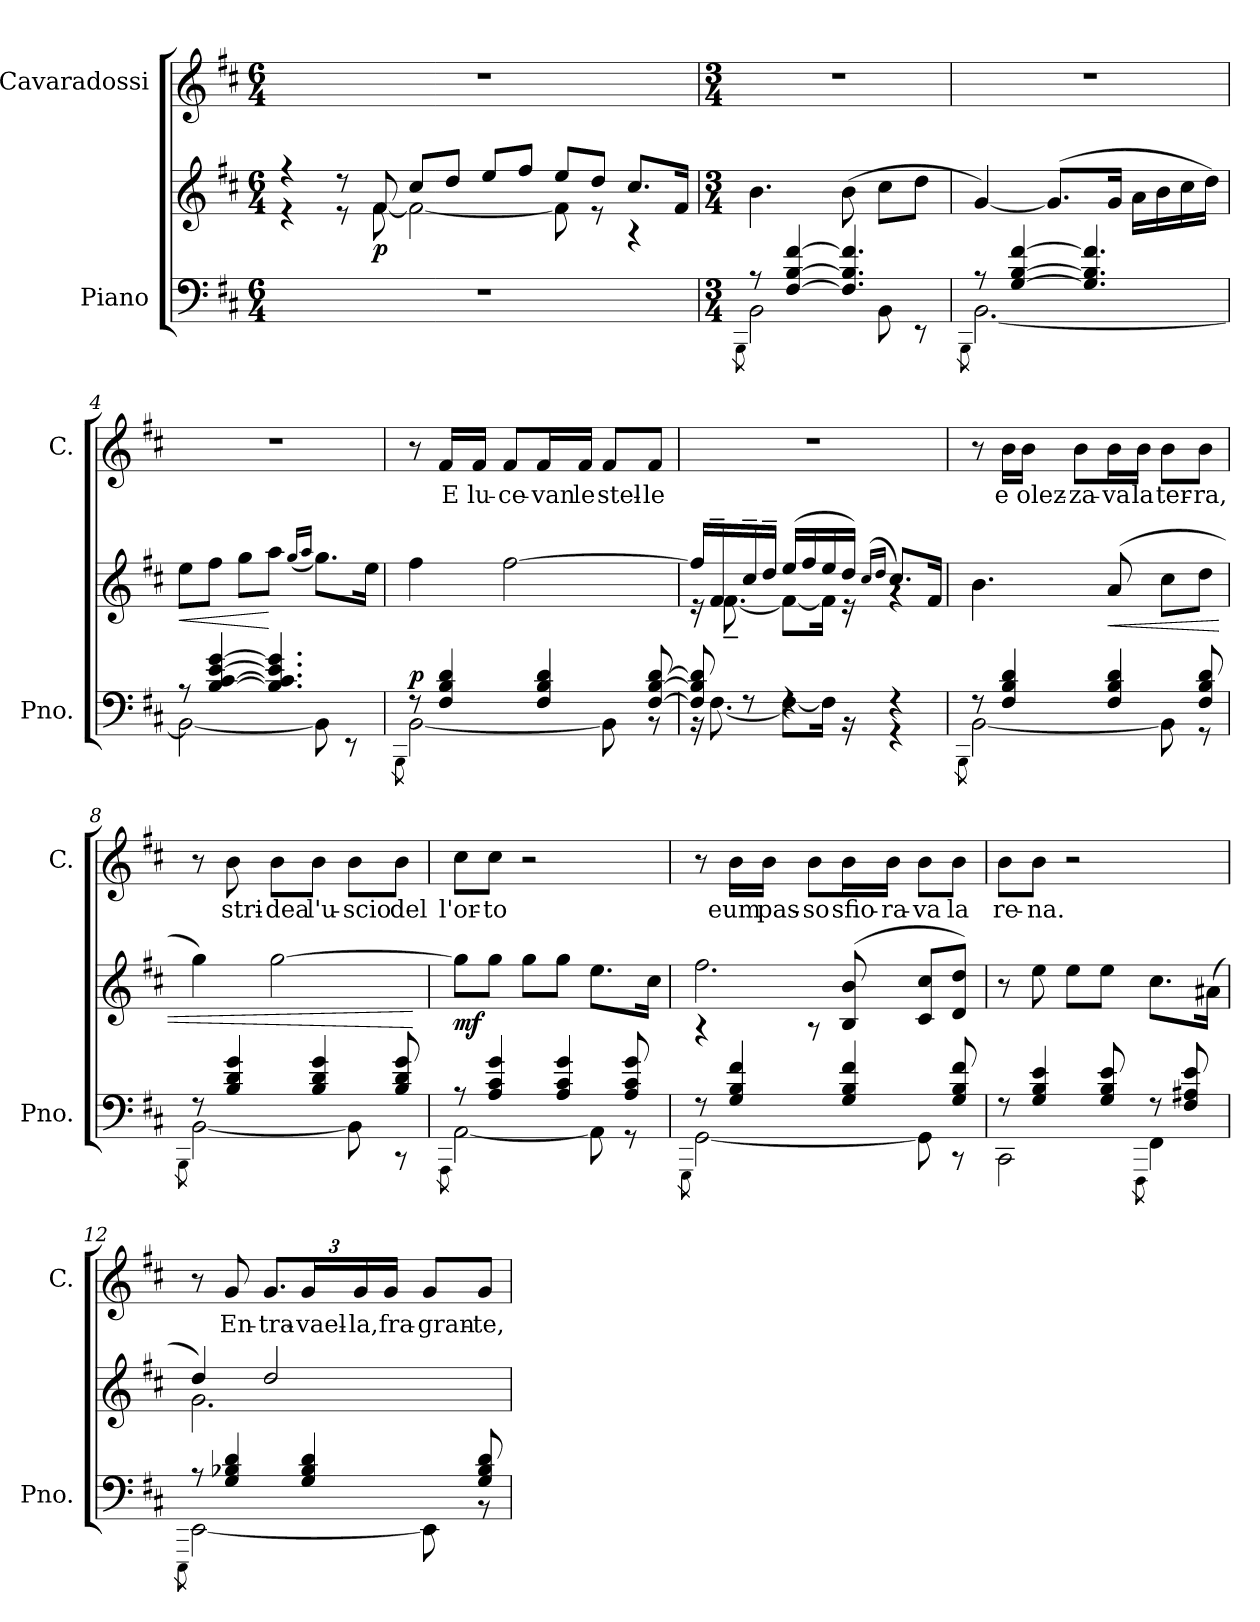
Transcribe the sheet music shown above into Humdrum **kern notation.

**kern	**kern	**dynam	**kern	**text	**dynam
*part2	*part2	*part2	*part1	*part1	*part1
*staff3	*staff2	*staff2/3	*staff1	*staff1	*staff1
*I"Piano	*	*	*I"Cavaradossi	*	*
*I'Pno.	*	*	*I'C.	*	*
*clefF4	*clefG2	*	*clefG2	*	*
*k[f#c#]	*k[f#c#]	*	*k[f#c#]	*	*
*M6/4	*M6/4	*	*M6/4	*	*
=1	=1	=1	=1	=1	=1
*	*^	*	*	*	*
1.r	4r	4r	.	1.r	.	.
.	8r	8r	.	.	.	.
!	!	!	!LO:DY:b	!	!	!
.	8f#/	[8f#\	p	.	.	.
.	8cc#/L	2f#\_	.	.	.	.
.	8dd/J	.	.	.	.	.
.	8ee/L	.	.	.	.	.
.	8ff#/J	.	.	.	.	.
.	8ee/L	8f#\]	.	.	.	.
.	8dd/J	8r	.	.	.	.
.	8.cc#/L	4r	.	.	.	.
.	16f#/Jk	.	.	.	.	.
*	*v	*v	*	*	*	*
=2	=2	=2	=2	=2	=2
*M3/4	*M3/4	*	*M3/4	*	*
*^	*	*	*	*	*
.	8qBBB\	.	.	.	.	.
8rA	2BB\	4.b\	.	2.r	.	.
[4F#/ [4B/ [4f#/	.	.	.	.	.	.
4.F#/] 4.B/] 4.f#/]	.	(8b\	.	.	.	.
.	8BB\	8cc#\L	.	.	.	.
.	8r	8dd\J	.	.	.	.
=3	=3	=3	=3	=3	=3	=3
.	8qBBB\	.	.	.	.	.
8rA	[2.BB\	[4g/)	.	2.r	.	.
[4G/ [4B/ [4f#/	.	.	.	.	.	.
.	.	(8.g/L]	.	.	.	.
4.G/] 4.B/] 4.f#/]	.	.	.	.	.	.
.	.	16g/Jk	.	.	.	.
.	.	16a\LL	.	.	.	.
.	.	16b\	.	.	.	.
.	.	16cc#\	.	.	.	.
.	.	16dd\JJ)	.	.	.	.
!!LO:LB:g=z
=4	=4	=4	=4	=4	=4	=4
!	!	!	!LO:HP:b	!	!	!
8rA	2BB\_	8ee\L	<	2.r	.	.
[4B/ [4c#/ [4e/ [4g/	.	8ff#\J	.	.	.	.
.	.	8gg\L	.	.	.	.
4.B/] 4.c#/] 4.e/] 4.g/]	.	8aa\J	[	.	.	.
.	.	(16qgg/LL	.	.	.	.
.	.	16qaa/JJ	.	.	.	.
.	8BB\]	8.gg\L)	.	.	.	.
.	8r	.	.	.	.	.
.	.	16ee\Jk	.	.	.	.
=5	=5	=5	=5	=5	=5	=5
.	8qBBB\	.	.	.	.	.
!	!	!	!LO:DY:a=2	!	!	!LO:DY:a
!	!	!	!	!	!	!LO:DY:n=1:b
8rF	[2BB\	4ff#\	p	8r	.	other-dynamics p
!	!	!	!	!	!LO:LY:b	!
4F#/ 4B/ 4d/	.	.	.	16f#/LL	E	.
!	!	!	!	!	!LO:LY:b	!
.	.	.	.	16f#/JJ	lu-	.
!	!	!	!	!	!LO:LY:b	!
.	.	[2ff#\	.	8f#/L	-ce-	.
!	!	!	!	!	!LO:LY:b	!
4F#/ 4B/ 4d/	.	.	.	16f#/L	-van	.
!	!	!	!	!	!LO:LY:b	!
.	.	.	.	16f#/JJ	le	.
!	!	!	!	!	!LO:LY:b	!
.	8BB\]	.	.	8f#/L	stel-	.
!	!	!	!	!	!LO:LY:b	!
[8F#/ [8B/ [8d/	8rBB	.	.	8f#/J	-le	.
=6	=6	=6	=6	=6	=6	=6
*	*	*^	*	*	*	*
8F#/] 8B/] 8d/]	16rBB	16ff#/LL]	16r	.	2.r	.	.
.	[8.F#\	16f#~/	[8.f#~\	.	.	.	.
8rF	.	16cc#~/	.	.	.	.	.
.	.	16dd~/JJ	.	.	.	.	.
4rF	8F#\L_	(16ee/LL	8f#\L_	.	.	.	.
.	.	16ff#/	.	.	.	.	.
.	16F#\Jk]	16ee/	16f#\Jk]	.	.	.	.
.	16r	16dd/JJ)	16r	.	.	.	.
.	.	(16qcc#/LL	.	.	.	.	.
.	.	16qdd/JJ	.	.	.	.	.
4rF	4r	8.cc#/L)	4rg	.	.	.	.
.	.	16f#/Jk	.	.	.	.	.
*	*	*v	*v	*	*	*	*
!!LO:LB:g=z
=7	=7	=7	=7	=7	=7	=7
.	8qBBB\	.	.	.	.	.
8rF	[2BB\	4.b\	.	8r	.	.
!	!	!	!	!	!LO:LY:b	!
4F#/ 4B/ 4d/	.	.	.	16b\LL	e	.
!	!	!	!	!	!LO:LY:b	!
.	.	.	.	16b\JJ	olez-	.
!	!	!	!	!	!LO:LY:b	!
.	.	.	.	8b\L	-za-	.
!	!	!	!LO:HP:b	!	!LO:LY:b	!
4F#/ 4B/ 4d/	.	(8a/	<	16b\L	-va	.
!	!	!	!	!	!LO:LY:b	!
.	.	.	.	16b\JJ	la	.
!	!	!	!	!	!LO:LY:b	!
.	8BB\]	8cc#\L	.	8b\L	ter-	.
!	!	!	!	!	!LO:LY:b	!
8F#/ 8B/ 8d/	8r	8dd\J	.	8b\J	-ra,	.
=8	=8	=8	=8	=8	=8	=8
.	8qBBB\	.	.	.	.	.
8rF	[2BB\	4gg\)	.	8r	.	.
!	!	!	!	!	!LO:LY:b	!
4B/ 4d/ 4g/	.	.	.	8b\	stri-	.
!	!	!	!	!	!LO:LY:b	!
.	.	[2gg\	.	8b\L	-dea	.
!	!	!	!	!	!LO:LY:b	!
4B/ 4d/ 4g/	.	.	.	8b\J	l'u-	.
!	!	!	!	!	!LO:LY:b	!
.	8BB\]	.	.	8b\L	-scio	.
!	!	!	!	!	!LO:LY:b	!
8B/ 8d/ 8g/	8r	.	.	8b\J	del	.
*v	*v	*	*	*	*	*
.	.	[	.	.	.
=9	=9	=9	=9	=9	=9
*^	*	*	*	*	*
.	8qAAA\	.	.	.	.	.
!	!	!	!LO:DY:b	!	!LO:LY:b	!
8rA	[2AA\	8gg\L]	mf	8cc#\L	l'or-	.
!	!	!	!LO:DY:a	!	!LO:LY:b	!
4A/ 4c#/ 4g/	.	8gg\J	other-dynamics	8cc#\J	-to	.
.	.	8gg\L	.	2r	.	.
4A/ 4c#/ 4g/	.	8gg\J	.	.	.	.
.	8AA\]	8.ee\L	.	.	.	.
8A/ 8c#/ 8g/	8r	.	.	.	.	.
.	.	16cc#\Jk	.	.	.	.
!!LO:PB:g=z
=10	=10	=10	=10	=10	=10	=10
.	8qGGG\	.	.	.	.	.
*	*	*^	*	*	*	*
8rF	[2GG\	4rA	2.ff#\	.	8r	.	.
!	!	!	!	!	!	!LO:LY:b	!
4G/ 4B/ 4f#/	.	.	.	.	16b\LL	eum	.
!	!	!	!	!	!	!LO:LY:b	!
.	.	.	.	.	16b\JJ	pas-	.
!	!	!	!	!	!	!LO:LY:b	!
.	.	8rA	.	.	8b\L	-so	.
!	!	!	!	!	!	!LO:LY:b	!
4G/ 4B/ 4f#/	.	(8B/ 8b/	.	.	16b\L	sfio-	.
!	!	!	!	!	!	!LO:LY:b	!
.	.	.	.	.	16b\JJ	-ra-	.
!	!	!	!	!	!	!LO:LY:b	!
.	8GG\]	8c#/ 8cc#/L	.	.	8b\L	-va	.
!	!	!	!	!	!	!LO:LY:b	!
8G/ 8B/ 8f#/	8r	8d/ 8dd/J)	.	.	8b\J	la	.
*	*	*v	*v	*	*	*	*
=11	=11	=11	=11	=11	=11	=11
!	!	!	!	!	!LO:LY:b	!
8rF	2CC#\	8r	.	8b\L	re-	.
!	!	!	!	!	!LO:LY:b	!
4G/ 4B/ 4e/	.	8ee\	.	8b\J	-na.	.
.	.	8ee\L	.	2r	.	.
8G/ 8B/ 8e/	.	8ee\J	.	.	.	.
.	8qFFF#\	.	.	.	.	.
8rF	4FF#\	8.cc#\L	.	.	.	.
8F#/ 8A#X/ 8e/	.	.	.	.	.	.
.	.	(16a#X\Jk	.	.	.	.
=12	=12	=12	=12	=12	=12	=12
.	8qEEE\	.	.	.	.	.
*	*	*^	*	*	*	*
8r	[2EE\	4dd/)	2.g\	.	8r	.	.
!	!	!	!	!	!	!LO:LY:b	!
4G/ 4B-X/ 4d/	.	.	.	.	8g/	En-	.
*	*	*	*	*	*Xbrackettup	*	*
!	!	!	!	!	!	!LO:LY:b	!
.	.	2dd/	.	.	12.g/L	-tra-	.
!	!	!	!	!	!	!LO:LY:b	!
4G/ 4B-/ 4d/	.	.	.	.	24g/L	-vael-	.
!	!	!	!	!	!	!LO:LY:b	!
.	.	.	.	.	24g/	-la,	.
!	!	!	!	!	!	!LO:LY:b	!
.	.	.	.	.	24g/JJ	fra-	.
!	!	!	!	!	!	!LO:LY:b	!
.	8EE\]	.	.	.	8g/L	-gran-	.
!	!	!	!	!	!	!LO:LY:b	!
8G/ 8B-/ 8d/	8rBB	.	.	.	8g/J	-te,	.
*v	*v	*	*	*	*	*	*
*	*v	*v	*	*	*	*
=	=	=	=	=	=
*-	*-	*-	*-	*-	*-
